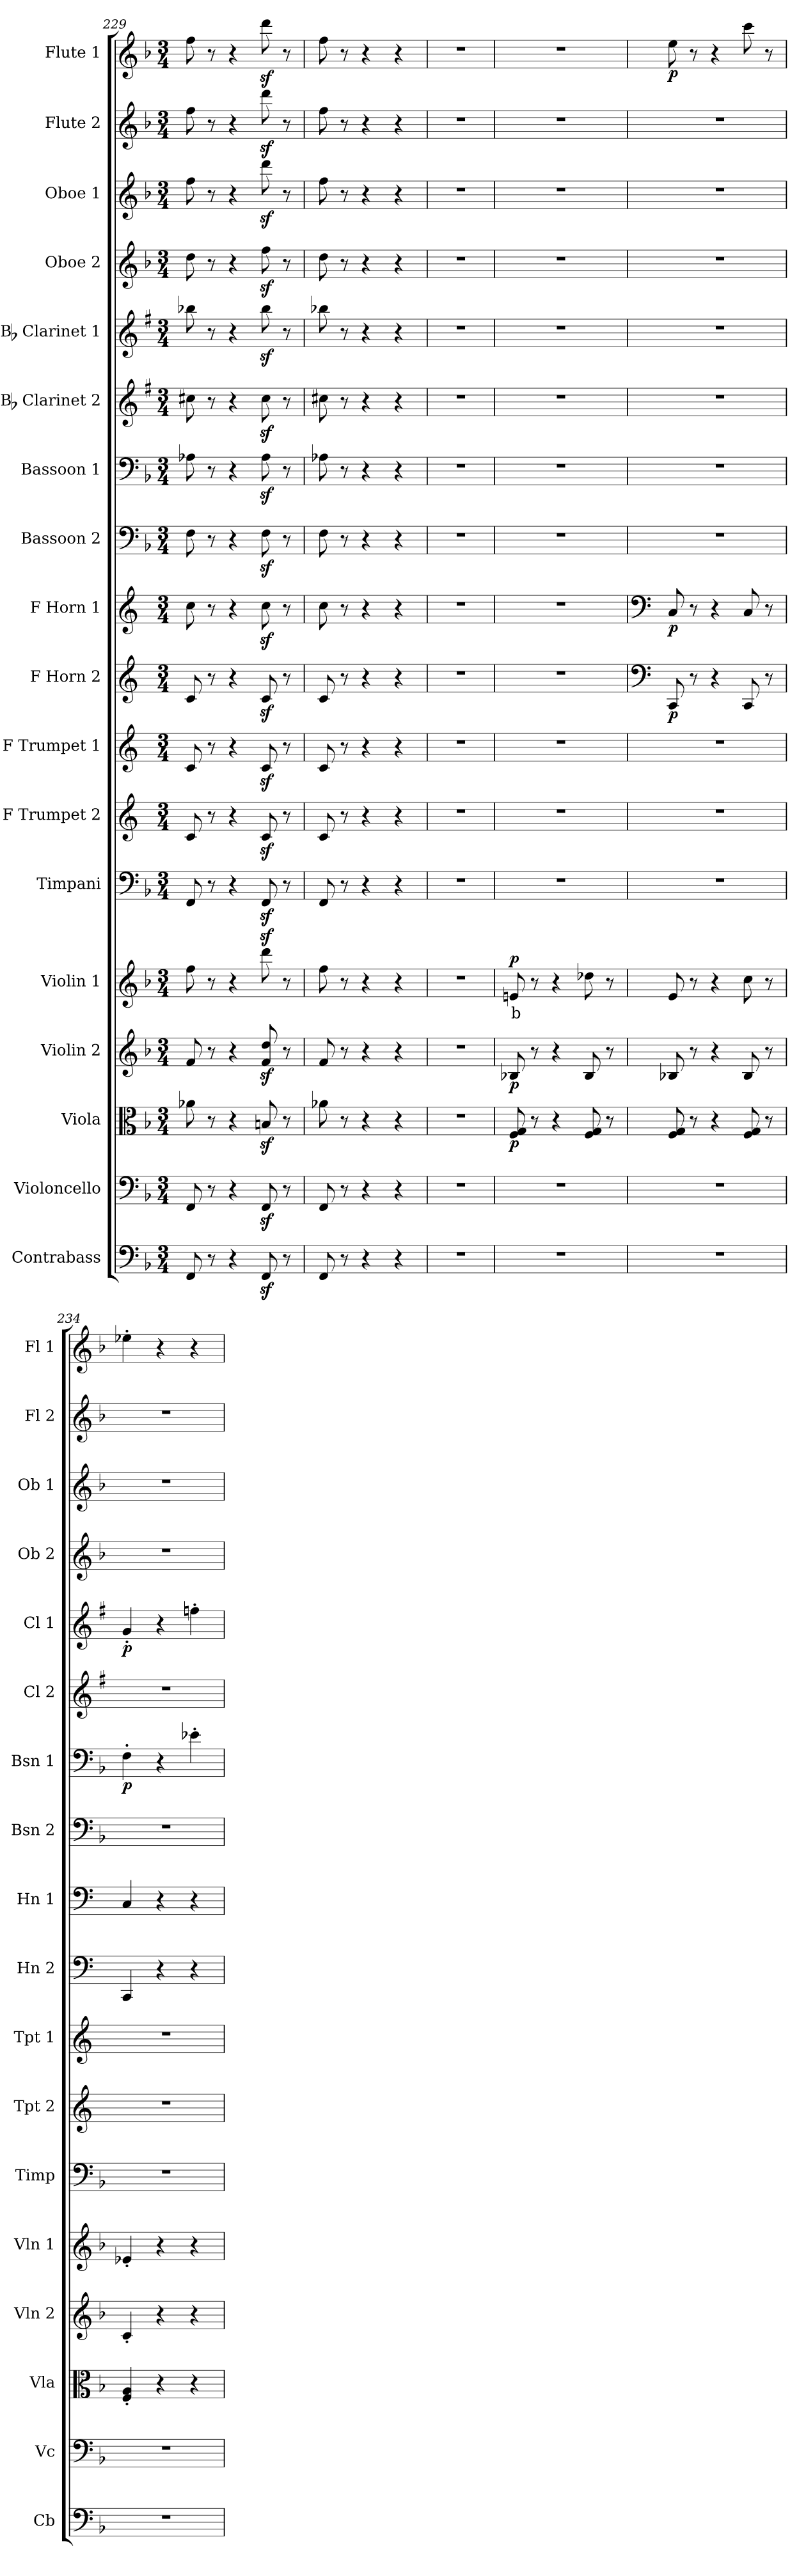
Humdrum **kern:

**kern	**kern	**kern	**dynam	**kern	**dynam	**kern	**text	**dynam	**kern	**kern	**kern	**kern	**dynam	**kern	**dynam	**kern	**kern	**dynam	**kern	**kern	**dynam	**kern	**kern	**kern	**kern	**dynam
*part18	*part17	*part16	*part16	*part15	*part15	*part14	*part14	*part14	*part13	*part12	*part11	*part10	*part10	*part9	*part9	*part8	*part7	*part7	*part6	*part5	*part5	*part4	*part3	*part2	*part1	*part1
*staff18	*staff17	*staff16	*staff16	*staff15	*staff15	*staff14	*staff14	*staff14	*staff13	*staff12	*staff11	*staff10	*staff10	*staff9	*staff9	*staff8	*staff7	*staff7	*staff6	*staff5	*staff5	*staff4	*staff3	*staff2	*staff1	*staff1
*I"Contrabass	*I"Violoncello	*I"Viola	*	*I"Violin 2	*	*I"Violin 1	*	*	*I"Timpani	*I"F Trumpet 2	*I"F Trumpet 1	*I"F Horn 2	*	*I"F Horn 1	*	*I"Bassoon 2	*I"Bassoon 1	*	*I"Bb Clarinet 2	*I"Bb Clarinet 1	*	*I"Oboe 2	*I"Oboe 1	*I"Flute 2	*I"Flute 1	*
*I'Cb	*I'Vc	*I'Vla	*	*I'Vln 2	*	*I'Vln 1	*	*	*I'Timp	*I'Tpt 2	*I'Tpt 1	*I'Hn 2	*	*I'Hn 1	*	*I'Bsn 2	*I'Bsn 1	*	*I'Cl 2	*I'Cl 1	*	*I'Ob 2	*I'Ob 1	*I'Fl 2	*I'Fl 1	*
*clefF4	*clefF4	*clefC3	*	*clefG2	*	*clefG2	*	*	*clefF4	*clefG2	*clefG2	*clefG2	*	*clefG2	*	*clefF4	*clefF4	*	*clefG2	*clefG2	*	*clefG2	*clefG2	*clefG2	*clefG2	*
*ITrd7c12	*	*	*	*	*	*	*	*	*	*ITrd-3c-5	*ITrd-3c-5	*ITrd4c7	*	*ITrd4c7	*	*	*	*	*ITrd1c2	*ITrd1c2	*	*	*	*	*	*
*k[b-]	*k[b-]	*k[b-]	*	*k[b-]	*	*k[b-]	*	*	*k[b-]	*k[b-]	*k[b-]	*k[b-]	*	*k[b-]	*	*k[b-]	*k[b-]	*	*k[b-]	*k[b-]	*	*k[b-]	*k[b-]	*k[b-]	*k[b-]	*
*M3/4	*M3/4	*M3/4	*	*M3/4	*	*M3/4	*	*	*M3/4	*M3/4	*M3/4	*M3/4	*	*M3/4	*	*M3/4	*M3/4	*	*M3/4	*M3/4	*	*M3/4	*M3/4	*M3/4	*M3/4	*
=229	=229	=229	=229	=229	=229	=229	=229	=229	=229	=229	=229	=229	=229	=229	=229	=229	=229	=229	=229	=229	=229	=229	=229	=229	=229	=229
8FFF/	8FF/	8a-X\	.	8f/	.	8ff\	.	.	8FF/	8f/	8f/	8F/	.	8f\	.	8F\	8A-X\	.	8bn\	8aa-X\	.	8dd\	8ff\	8ff\	8ff\	.
8r	8r	8r	.	8r	.	8r	.	.	8r	8r	8r	8r	.	8r	.	8r	8r	.	8r	8r	.	8r	8r	8r	8r	.
4r	4r	4r	.	4r	.	4r	.	.	4r	4r	4r	4r	.	4r	.	4r	4r	.	4r	4r	.	4r	4r	4r	4r	.
8FFFz</	8FFz</	8Bnz</	.	8f/z< 8dd/z<	.	8dddz<\	.	.	8FFz</	8fz</	8fz</	8Fz</	.	8fz<\	.	8Fz<\	8A-z<\	.	8bz<\	8aa-z<\	.	8ffz<\	8dddz<\	8dddz<\	8dddz<\	.
8r	8r	8r	.	8r	.	8r	.	.	8r	8r	8r	8r	.	8r	.	8r	8r	.	8r	8r	.	8r	8r	8r	8r	.
=230	=230	=230	=230	=230	=230	=230	=230	=230	=230	=230	=230	=230	=230	=230	=230	=230	=230	=230	=230	=230	=230	=230	=230	=230	=230	=230
8FFF/	8FF/	8a-X\	.	8f/	.	8ff\	.	.	8FF/	8f/	8f/	8F/	.	8f\	.	8F\	8A-X\	.	8bn\	8aa-X\	.	8dd\	8ff\	8ff\	8ff\	.
8r	8r	8r	.	8r	.	8r	.	.	8r	8r	8r	8r	.	8r	.	8r	8r	.	8r	8r	.	8r	8r	8r	8r	.
4r	4r	4r	.	4r	.	4r	.	.	4r	4r	4r	4r	.	4r	.	4r	4r	.	4r	4r	.	4r	4r	4r	4r	.
4r	4r	4r	.	4r	.	4r	.	.	4r	4r	4r	4r	.	4r	.	4r	4r	.	4r	4r	.	4r	4r	4r	4r	.
=231	=231	=231	=231	=231	=231	=231	=231	=231	=231	=231	=231	=231	=231	=231	=231	=231	=231	=231	=231	=231	=231	=231	=231	=231	=231	=231
2.r	2.r	2.r	.	2.r	.	2.r	.	.	2.r	2.r	2.r	2.r	.	2.r	.	2.r	2.r	.	2.r	2.r	.	2.r	2.r	2.r	2.r	.
=232	=232	=232	=232	=232	=232	=232	=232	=232	=232	=232	=232	=232	=232	=232	=232	=232	=232	=232	=232	=232	=232	=232	=232	=232	=232	=232
!	!	!	!LO:DY:b	!	!LO:DY:b	!	!LO:LY:b:color=#FF0000	!LO:DY:b	!	!	!	!	!	!	!	!	!	!	!	!	!	!	!	!	!	!
2.r	2.r	8F/ 8G/	p	8B-X/	p	8en/	b	p	2.r	2.r	2.r	2.r	.	2.r	.	2.r	2.r	.	2.r	2.r	.	2.r	2.r	2.r	2.r	.
.	.	8r	.	8r	.	8r	.	.	.	.	.	.	.	.	.	.	.	.	.	.	.	.	.	.	.	.
.	.	4r	.	4r	.	4r	.	.	.	.	.	.	.	.	.	.	.	.	.	.	.	.	.	.	.	.
.	.	8F/ 8G/	.	8B-/	.	8dd-X\	.	.	.	.	.	.	.	.	.	.	.	.	.	.	.	.	.	.	.	.
.	.	8r	.	8r	.	8r	.	.	.	.	.	.	.	.	.	.	.	.	.	.	.	.	.	.	.	.
=233	=233	=233	=233	=233	=233	=233	=233	=233	=233	=233	=233	=233	=233	=233	=233	=233	=233	=233	=233	=233	=233	=233	=233	=233	=233	=233
*	*	*	*	*	*	*	*	*	*	*	*	*clefF4	*	*clefF4	*	*	*	*	*	*	*	*	*	*	*	*
!	!	!	!	!	!	!	!	!	!	!	!	!	!LO:DY:b	!	!LO:DY:b	!	!	!	!	!	!	!	!	!	!	!LO:DY:b
2.r	2.r	8F/ 8G/	.	8B-X/	.	8e/	.	.	2.r	2.r	2.r	8FFF/	p	8FF/	p	2.r	2.r	.	2.r	2.r	.	2.r	2.r	2.r	8ee\	p
.	.	8r	.	8r	.	8r	.	.	.	.	.	8r	.	8r	.	.	.	.	.	.	.	.	.	.	8r	.
.	.	4r	.	4r	.	4r	.	.	.	.	.	4r	.	4r	.	.	.	.	.	.	.	.	.	.	4r	.
.	.	8F/ 8G/	.	8B-/	.	8cc\	.	.	.	.	.	8FFF/	.	8FF/	.	.	.	.	.	.	.	.	.	.	8ccc\	.
.	.	8r	.	8r	.	8r	.	.	.	.	.	8r	.	8r	.	.	.	.	.	.	.	.	.	.	8r	.
=234	=234	=234	=234	=234	=234	=234	=234	=234	=234	=234	=234	=234	=234	=234	=234	=234	=234	=234	=234	=234	=234	=234	=234	=234	=234	=234
!	!	!	!	!	!	!	!	!	!	!	!	!	!	!	!	!	!	!LO:DY:b	!	!	!LO:DY:b	!	!	!	!	!
2.r	2.r	4F/' 4A/'	.	4c'/	.	4e-X'/	.	.	2.r	2.r	2.r	4FFF/	.	4FF/	.	2.r	4F'\	p	2.r	4f'/	p	2.r	2.r	2.r	4ee-X'\	.
.	.	4r	.	4r	.	4r	.	.	.	.	.	4r	.	4r	.	.	4r	.	.	4r	.	.	.	.	4r	.
.	.	4r	.	4r	.	4r	.	.	.	.	.	4r	.	4r	.	.	4e-X'\	.	.	4ee-X'\	.	.	.	.	4r	.
=	=	=	=	=	=	=	=	=	=	=	=	=	=	=	=	=	=	=	=	=	=	=	=	=	=	=
*-	*-	*-	*-	*-	*-	*-	*-	*-	*-	*-	*-	*-	*-	*-	*-	*-	*-	*-	*-	*-	*-	*-	*-	*-	*-	*-
